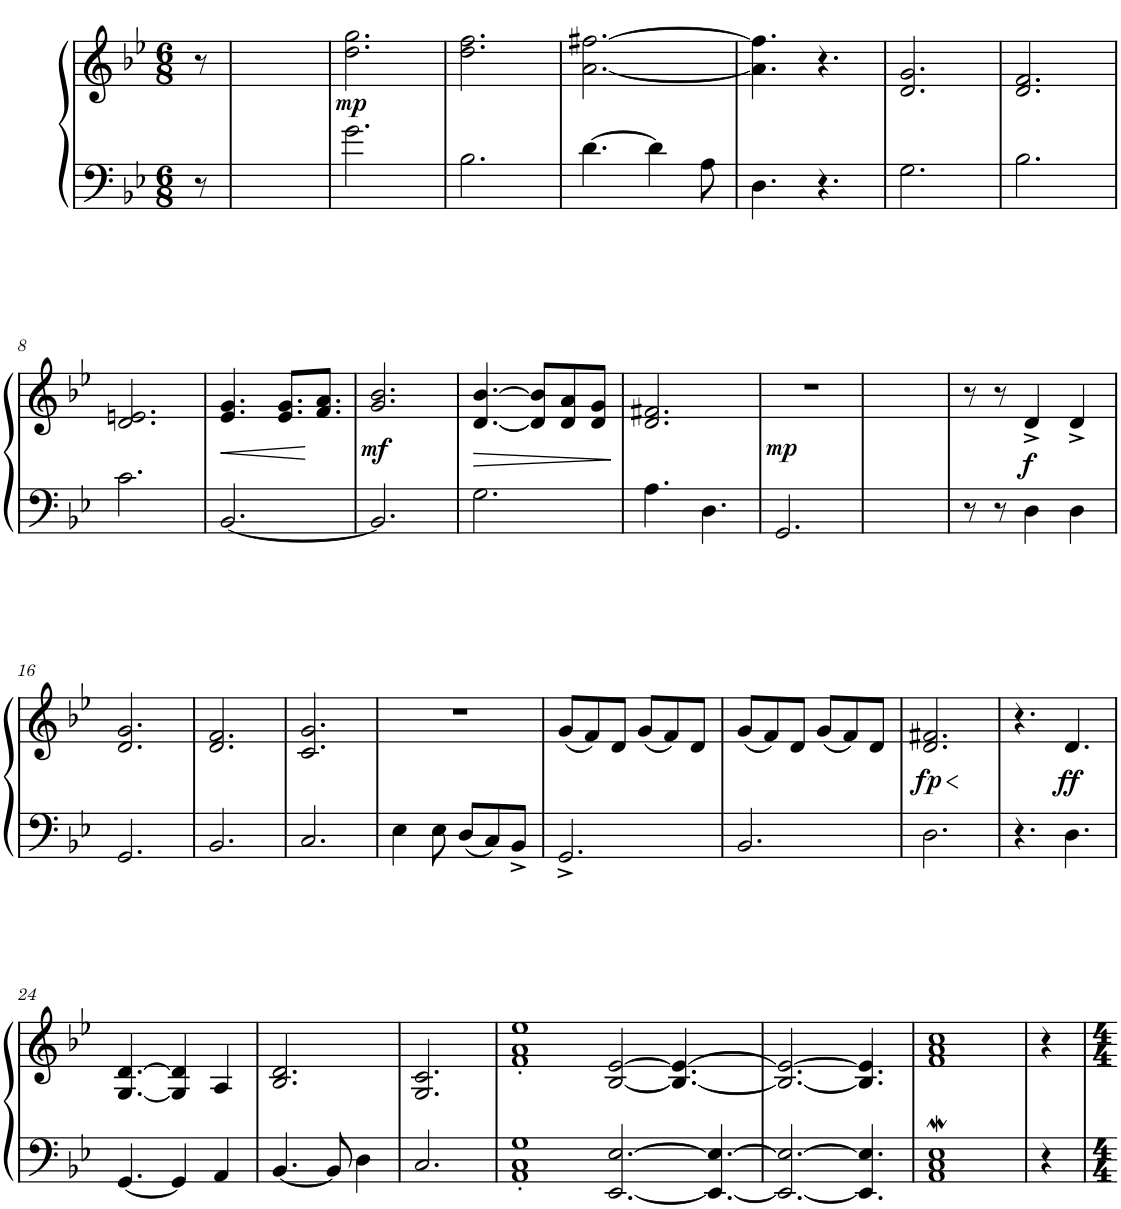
**kern	**kern	**dynam
*part1	*part1	*part1
*staff2	*staff1	*staff1/2
*I"Piano	*	*
*I'Pno	*	*
*clefF4	*clefG2	*
*k[b-e-]	*k[b-e-]	*
*M6/8	*M6/8	*
=	=	=
8r	8r	.
=1	=1	=1
2.ryy	2.ryy	.
=2	=2	=2
!	!	!LO:DY:b
2.g\	2.dd\ 2.gg\	mp
=3	=3	=3
2.B-\	2.dd\ 2.ff\	.
=4	=4	=4
[>4.d\	[<2.a\ [>2.ff#X\	.
4d\]	.	.
8A\	.	.
=5	=5	=5
4.D\	4.a\] 4.ff#\]	.
4.r	4.r	.
=6	=6	=6
2.G\	2.d/ 2.g/	.
=7	=7	=7
2.B-\	2.d/ 2.f/	.
!!LO:LB:g=z
=8	=8	=8
2.c\	2.d/ 2.en/	.
=9	=9	=9
!	!	!LO:HP:b
[<2.BB-/	4.e-/ 4.g/	<
.	8.e-/ 8.g/L	.
.	8.f/ 8.a/J	[
=10	=10	=10
!	!	!LO:DY:b
2.BB-/]	2.g/ 2.b-/	mf
=11	=11	=11
!	!	!LO:HP:b
2.G\	[<4.d/ [>4.b-/	>
.	8d/] 8b-/]L	.
.	8d/ 8a/	.
.	8d/ 8g/J	.
.	.	]
=12	=12	=12
4.A\	2.d/ 2.f#X/	.
4.D\	.	.
=13	=13	=13
!	!	!LO:DY:a=2
2.GG/	2.r	mp
=14	=14	=14
2.ryy	2.ryy	.
=15	=15	=15
8r	8r	.
8r	8r	.
!	!	!LO:DY:b
4D\	4d^/	f
4D\	4d^/	.
!!LO:LB:g=z
=16	=16	=16
2.GG/	2.d/ 2.g/	.
=17	=17	=17
2.BB-/	2.d/ 2.f/	.
=18	=18	=18
2.C/	2.c/ 2.g/	.
=19	=19	=19
4E-\	2.r	.
8E-\	.	.
8D/L	.	.
8C/	.	.
8BB-^/J	.	.
=20	=20	=20
2.GG^/	(<8g/L	.
.	8f/)	.
.	8d/J	.
.	(<8g/L	.
.	8f/)	.
.	8d/J	.
=21	=21	=21
2.BB-/	(<8g/L	.
.	8f/)	.
.	8d/J	.
.	(<8g/L	.
.	8f/)	.
.	8d/J	.
=22	=22	=22
!	!	!LO:DY:b
2.D\	2.d/ 2.f#X/	fp
=23	=23	=23
4.r	4.r	.
!	!	!LO:DY:b
4.D\	4.d/	ff
!!LO:LB:g=z
=24	=24	=24
[<4.GG/	[<4.G/ [>4.d/	.
4GG/]	4G/] 4d/]	.
[8AA/	[8A/	.
=25	=25	=25
[<4.BB-/	2.B-/ 2.d/	.
8AA/]	.	.
8BB-/]	.	.
4D\	.	.
.	8A/]	.
=26	=26	=26
2.C/	2.G/ 2.c/	.
=27	=27	=27
*^	*^	*
[2.G	[2.AA [2.C	[2.ee-	[2.f [2.a	.
4ryy	4ryy	4ryy	4ryy	.
1ryy	[<2.EE-/ [>2.E-/	1ryy	[<2B-/ [>2e-/	.
.	.	.	4.B-/_ 4.e-/_	.
.	4.EE-/_ 4.E-/_	.	.	.
.	.	.	4ryy	.
8ryy	.	8ryy	.	.
=28	=28	=28	=28	=28
2.ryy	2.EE-/_ 2.E-/_	2.ryy	2.B-/_ 2.e-/_	.
4G]	4AA]' 4C]'	4ee-]	4f]' 4a]'	.
8ryy	4.EE-/] 4.E-/]	4.ryy	4.B-/] 4.e-/]	.
4ryy	.	.	.	.
*v	*v	*	*	*
*	*v	*v	*
=29	=29	=29
[2.AAM [2.CM [2.E-M	[2.f [2.a [2.cc	.
4ryy	4ryy	.
=30	=30	=30
4r	4r	.
4AA] 4C] 4E-]	4f] 4a] 4cc]	.
=	=	=
*-	*-	*-
